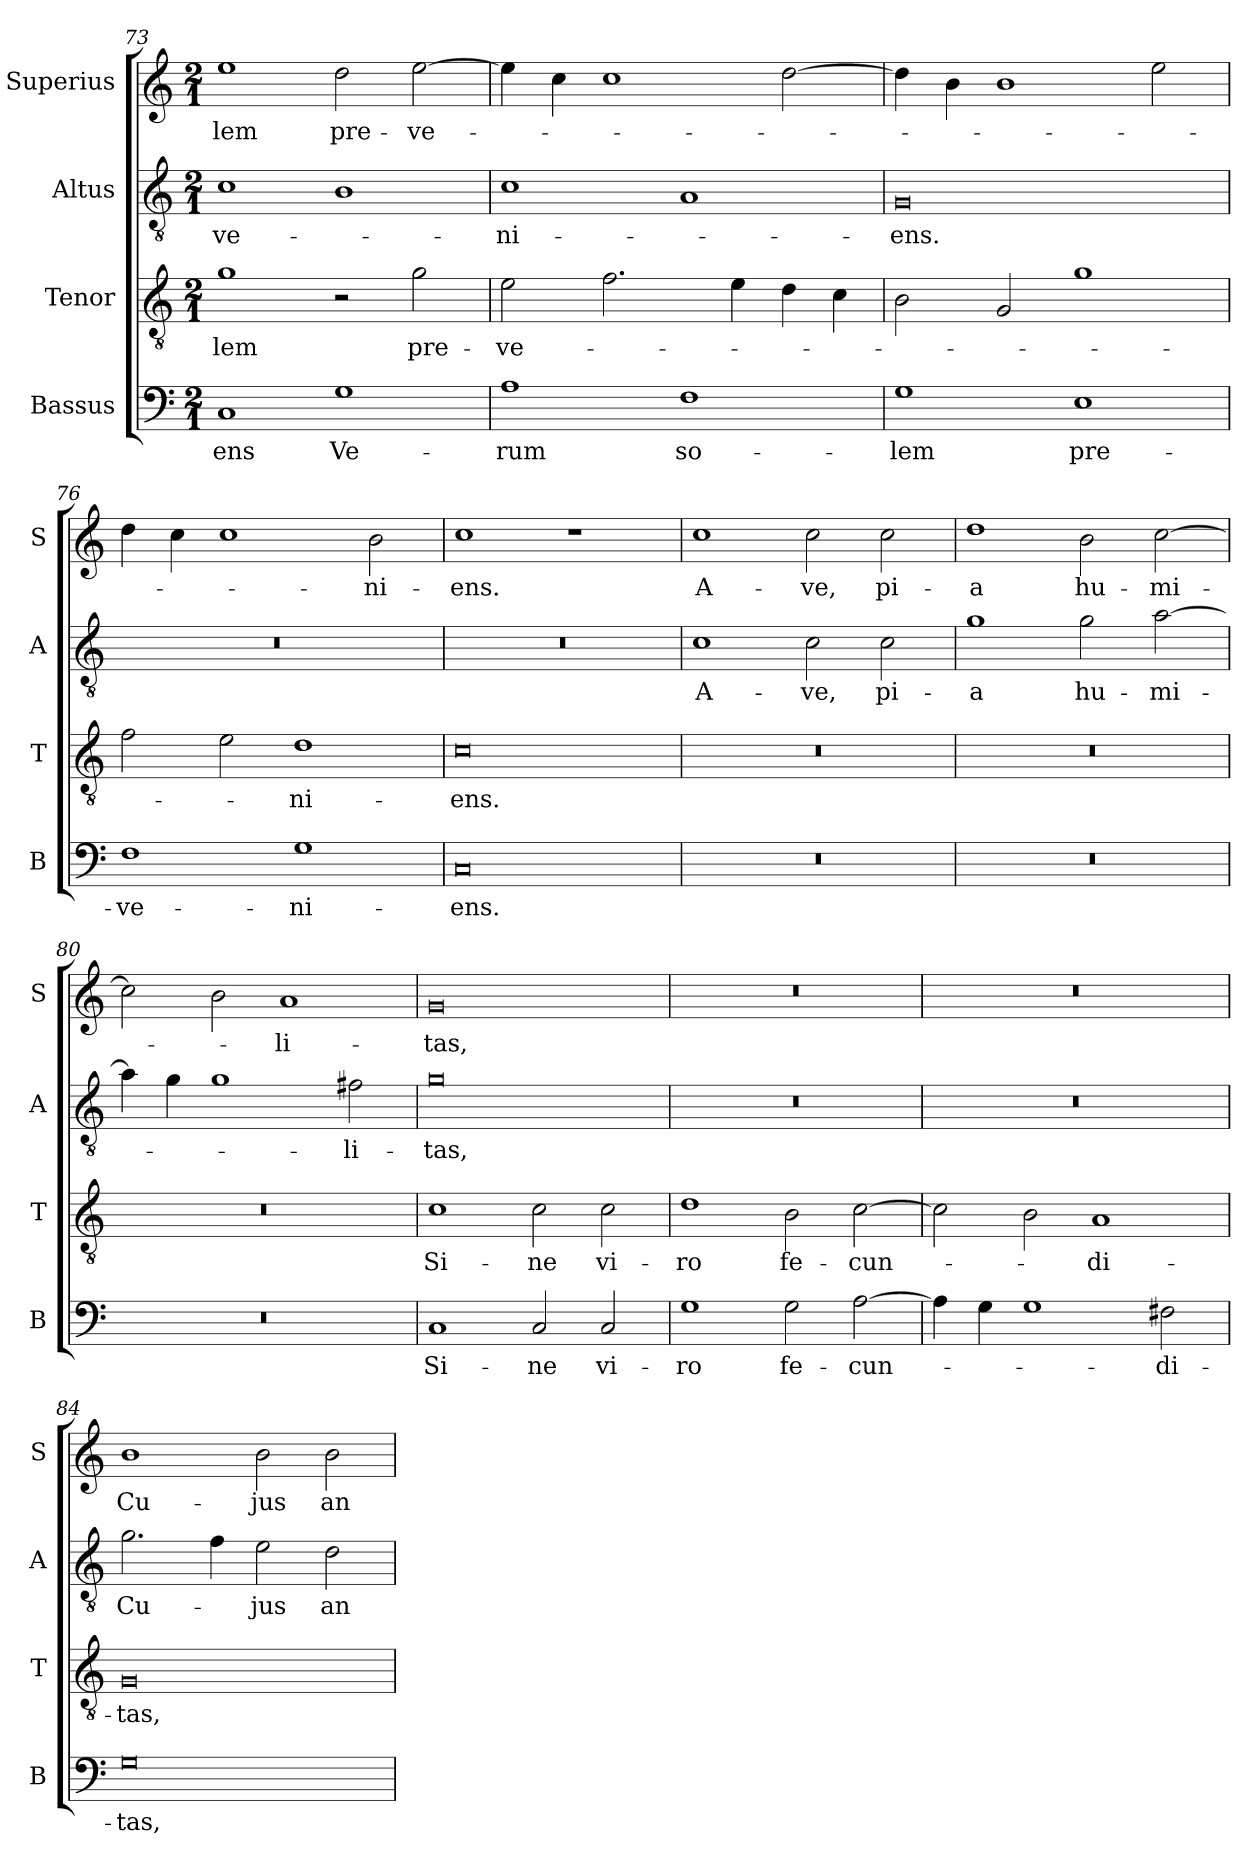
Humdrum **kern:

**kern	**text	**kern	**text	**kern	**text	**kern	**text
*part4	*part4	*part3	*part3	*part2	*part2	*part1	*part1
*staff4	*staff4	*staff3	*staff3	*staff2	*staff2	*staff1	*staff1
*I"Bassus	*	*I"Tenor	*	*I"Altus	*	*I"Superius	*
*I'B	*	*I'T	*	*I'A	*	*I'S	*
*clefF4	*	*clefGv2	*	*clefGv2	*	*clefG2	*
*k[]	*	*k[]	*	*k[]	*	*k[]	*
*M2/1	*	*M2/1	*	*M2/1	*	*M2/1	*
=73	=73	=73	=73	=73	=73	=73	=73
1C	-ens	1g	-lem	1c	-ve-	1ee	-lem
1G	Ve-	2r	.	1B	.	2dd\	pre-
.	.	2g\	pre-	.	.	[2ee\	-ve-
=74	=74	=74	=74	=74	=74	=74	=74
1A	-rum	2e\	-ve-	1c	-ni-	4ee\]	.
.	.	.	.	.	.	4cc\	.
.	.	2.f\	.	.	.	1cc	.
1F	so-	.	.	1A	.	.	.
.	.	4e\	.	.	.	.	.
.	.	4d\	.	.	.	[2dd\	.
.	.	4c\	.	.	.	.	.
=75	=75	=75	=75	=75	=75	=75	=75
1G	-lem	2B\	.	0G	-ens.	4dd\]	.
.	.	.	.	.	.	4b\	.
.	.	2G/	.	.	.	1b	.
1E	pre-	1g	.	.	.	.	.
.	.	.	.	.	.	2ee\	.
=76	=76	=76	=76	=76	=76	=76	=76
1F	-ve-	2f\	.	0r	.	4dd\	.
.	.	.	.	.	.	4cc\	.
.	.	2e\	.	.	.	1cc	.
1G	-ni-	1d	-ni-	.	.	.	.
.	.	.	.	.	.	2b\	-ni-
=77	=77	=77	=77	=77	=77	=77	=77
0C	-ens.	0c	-ens.	0r	.	1cc	-ens.
.	.	.	.	.	.	1r	.
=78	=78	=78	=78	=78	=78	=78	=78
0r	.	0r	.	1c	A-	1cc	A-
.	.	.	.	2c\	-ve,	2cc\	-ve,
.	.	.	.	2c\	pi-	2cc\	pi-
=79	=79	=79	=79	=79	=79	=79	=79
0r	.	0r	.	1g	-a	1dd	-a
.	.	.	.	2g\	hu-	2b\	hu-
.	.	.	.	[2a\	-mi-	[2cc\	-mi-
=80	=80	=80	=80	=80	=80	=80	=80
0r	.	0r	.	4a\]	.	2cc\]	.
.	.	.	.	4g\	.	.	.
.	.	.	.	1g	.	2b\	.
.	.	.	.	.	.	1a	-li-
.	.	.	.	2f#X\	-li-	.	.
=81	=81	=81	=81	=81	=81	=81	=81
1C	Si-	1c	Si-	0g	-tas,	0g	-tas,
2C/	-ne	2c\	-ne	.	.	.	.
2C/	vi-	2c\	vi-	.	.	.	.
=82	=82	=82	=82	=82	=82	=82	=82
1G	-ro	1d	-ro	0r	.	0r	.
2G\	fe-	2B\	fe-	.	.	.	.
[2A\	-cun-	[2c\	-cun-	.	.	.	.
=83	=83	=83	=83	=83	=83	=83	=83
4A\]	.	2c\]	.	0r	.	0r	.
4G\	.	.	.	.	.	.	.
1G	.	2B\	.	.	.	.	.
.	.	1A	-di-	.	.	.	.
2F#X\	-di-	.	.	.	.	.	.
=84	=84	=84	=84	=84	=84	=84	=84
0G	-tas,	0G	-tas,	2.g\	Cu-	1b	Cu-
.	.	.	.	4f\	.	.	.
.	.	.	.	2e\	-jus	2b\	-jus
.	.	.	.	2d\	an-	2b\	an-
=	=	=	=	=	=	=	=
*-	*-	*-	*-	*-	*-	*-	*-
